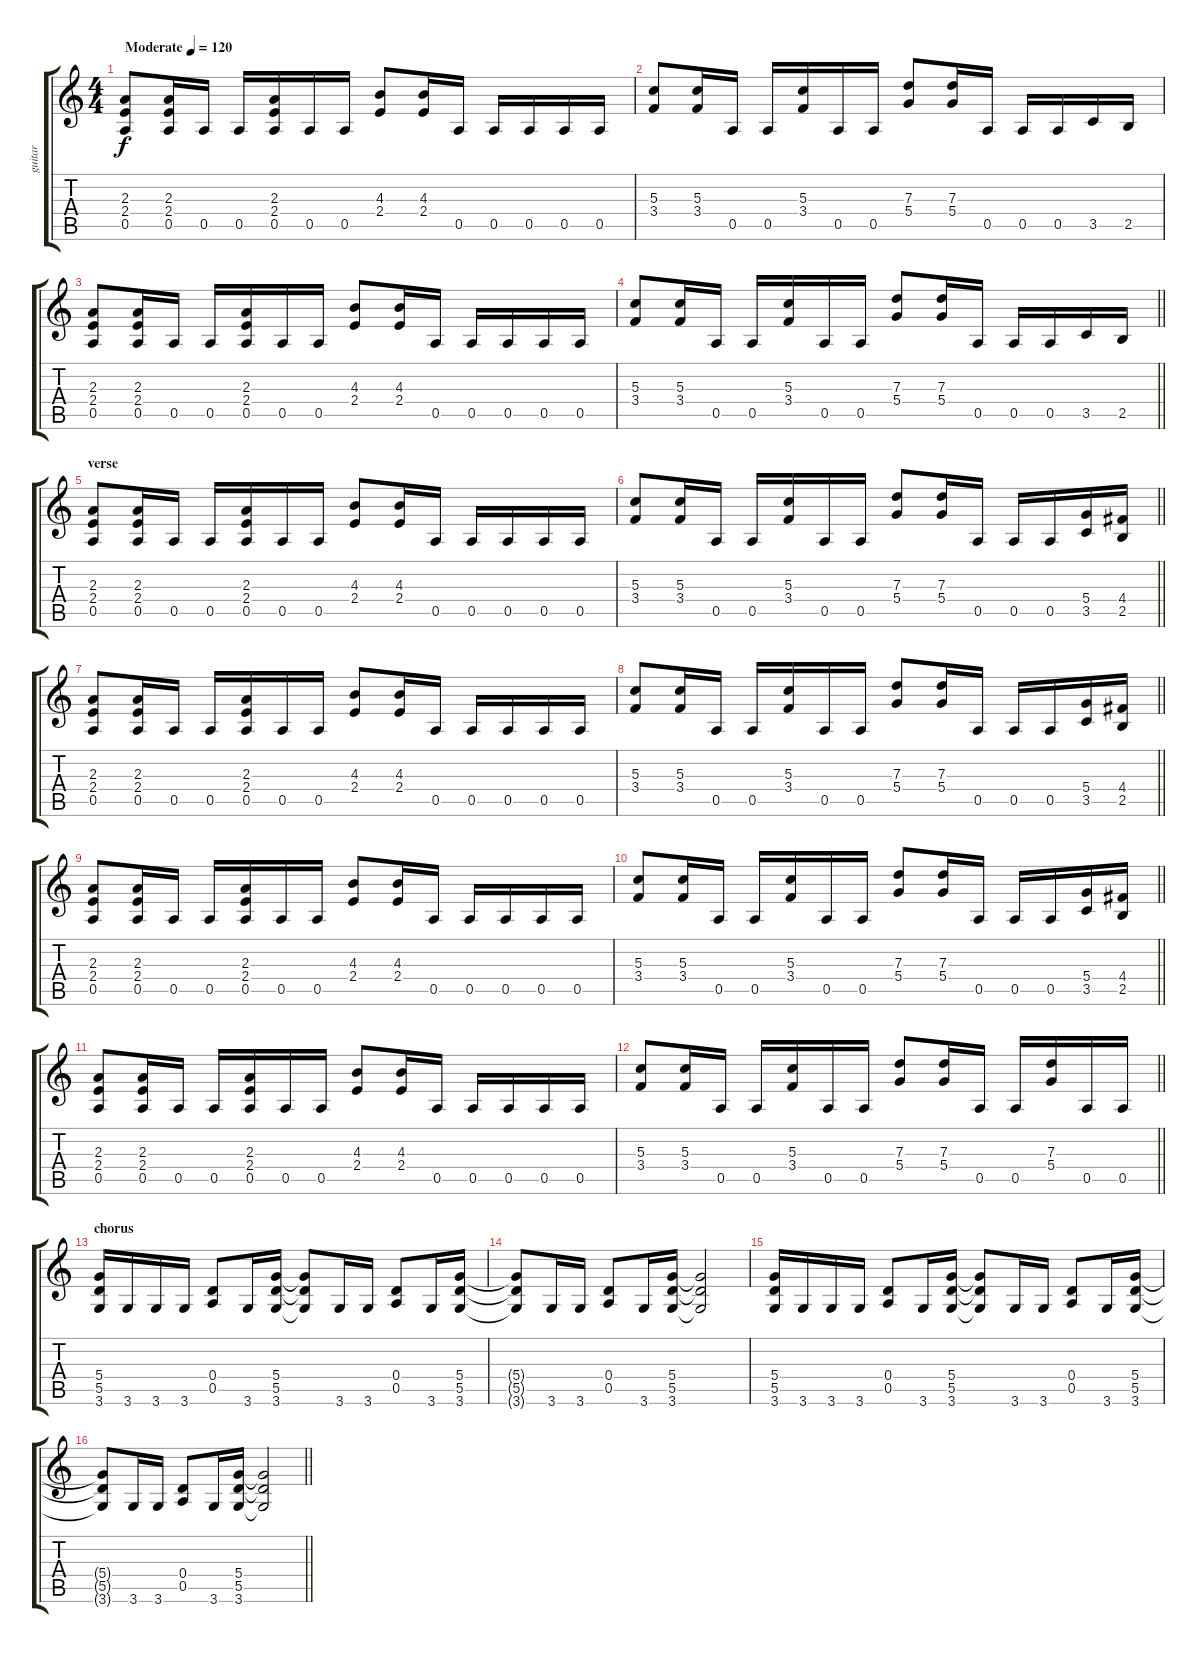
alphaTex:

\track ("guitar" "guitar") {instrument overdrivenguitar}
\staff {score tabs}
\tuning (E4 B3 G3 D3 A2 E2) {hide}
\ts (4 4)
\tempo (120 "Moderate")
\tempo 70
\tempo (120 "Moderate")
\clef g2
\ks c
(2.3 2.4 0.5).8{dy f instrument overdrivenguitar} (2.3 2.4 0.5).16 0.5.16 0.5.16 (2.3 2.4 0.5).16 0.5.16 0.5.16 (4.3 2.4).8 (4.3 2.4).16 0.5.16 0.5.16 0.5.16 0.5.16 0.5.16 |
(5.3 3.4).8 (5.3 3.4).16 0.5.16 0.5.16 (5.3 3.4).16 0.5.16 0.5.16 (7.3 5.4).8 (7.3 5.4).16 0.5.16 0.5.16 0.5.16 3.5.16 2.5.16 |
(2.3 2.4 0.5).8 (2.3 2.4 0.5).16 0.5.16 0.5.16 (2.3 2.4 0.5).16 0.5.16 0.5.16 (4.3 2.4).8 (4.3 2.4).16 0.5.16 0.5.16 0.5.16 0.5.16 0.5.16 |
\barLineRight lightlight
(5.3 3.4).8 (5.3 3.4).16 0.5.16 0.5.16 (5.3 3.4).16 0.5.16 0.5.16 (7.3 5.4).8 (7.3 5.4).16 0.5.16 0.5.16 0.5.16 3.5.16 2.5.16 |
\section ("" "verse")
(2.3 2.4 0.5).8 (2.3 2.4 0.5).16 0.5.16 0.5.16 (2.3 2.4 0.5).16 0.5.16 0.5.16 (4.3 2.4).8 (4.3 2.4).16 0.5.16 0.5.16 0.5.16 0.5.16 0.5.16 |
\barLineRight lightlight
(5.3 3.4).8 (5.3 3.4).16 0.5.16 0.5.16 (5.3 3.4).16 0.5.16 0.5.16 (7.3 5.4).8 (7.3 5.4).16 0.5.16 0.5.16 0.5.16 (5.4 3.5).16 (4.4 2.5).16 |
(2.3 2.4 0.5).8 (2.3 2.4 0.5).16 0.5.16 0.5.16 (2.3 2.4 0.5).16 0.5.16 0.5.16 (4.3 2.4).8 (4.3 2.4).16 0.5.16 0.5.16 0.5.16 0.5.16 0.5.16 |
\barLineRight lightlight
(5.3 3.4).8 (5.3 3.4).16 0.5.16 0.5.16 (5.3 3.4).16 0.5.16 0.5.16 (7.3 5.4).8 (7.3 5.4).16 0.5.16 0.5.16 0.5.16 (5.4 3.5).16 (4.4 2.5).16 |
(2.3 2.4 0.5).8 (2.3 2.4 0.5).16 0.5.16 0.5.16 (2.3 2.4 0.5).16 0.5.16 0.5.16 (4.3 2.4).8 (4.3 2.4).16 0.5.16 0.5.16 0.5.16 0.5.16 0.5.16 |
\barLineRight lightlight
(5.3 3.4).8 (5.3 3.4).16 0.5.16 0.5.16 (5.3 3.4).16 0.5.16 0.5.16 (7.3 5.4).8 (7.3 5.4).16 0.5.16 0.5.16 0.5.16 (5.4 3.5).16 (4.4 2.5).16 |
(2.3 2.4 0.5).8 (2.3 2.4 0.5).16 0.5.16 0.5.16 (2.3 2.4 0.5).16 0.5.16 0.5.16 (4.3 2.4).8 (4.3 2.4).16 0.5.16 0.5.16 0.5.16 0.5.16 0.5.16 |
\barLineRight lightlight
(5.3 3.4).8 (5.3 3.4).16 0.5.16 0.5.16 (5.3 3.4).16 0.5.16 0.5.16 (7.3 5.4).8 (7.3 5.4).16 0.5.16 0.5.16 (7.3 5.4).16 0.5.16 0.5.16 |
\section ("" "chorus")
(5.4 5.5 3.6).16 3.6.16 3.6.16 3.6.16 (0.4 0.5).8 3.6.16 (5.4 5.5 3.6).16 (5.4{t} 5.5{t} 3.6{t}).8 3.6.16 3.6.16 (0.4 0.5).8 3.6.16 (5.4 5.5 3.6).16 |
(5.4{t} 5.5{t} 3.6{t}).8 3.6.16 3.6.16 (0.4 0.5).8 3.6.16 (5.4 5.5 3.6).16 (5.4{t} 5.5{t} 3.6{t}).2 |
(5.4 5.5 3.6).16 3.6.16 3.6.16 3.6.16 (0.4 0.5).8 3.6.16 (5.4 5.5 3.6).16 (5.4{t} 5.5{t} 3.6{t}).8 3.6.16 3.6.16 (0.4 0.5).8 3.6.16 (5.4 5.5 3.6).16 |
\barLineRight lightlight
(5.4{t} 5.5{t} 3.6{t}).8 3.6.16 3.6.16 (0.4 0.5).8 3.6.16 (5.4 5.5 3.6).16 (5.4{t} 5.5{t} 3.6{t}).2
